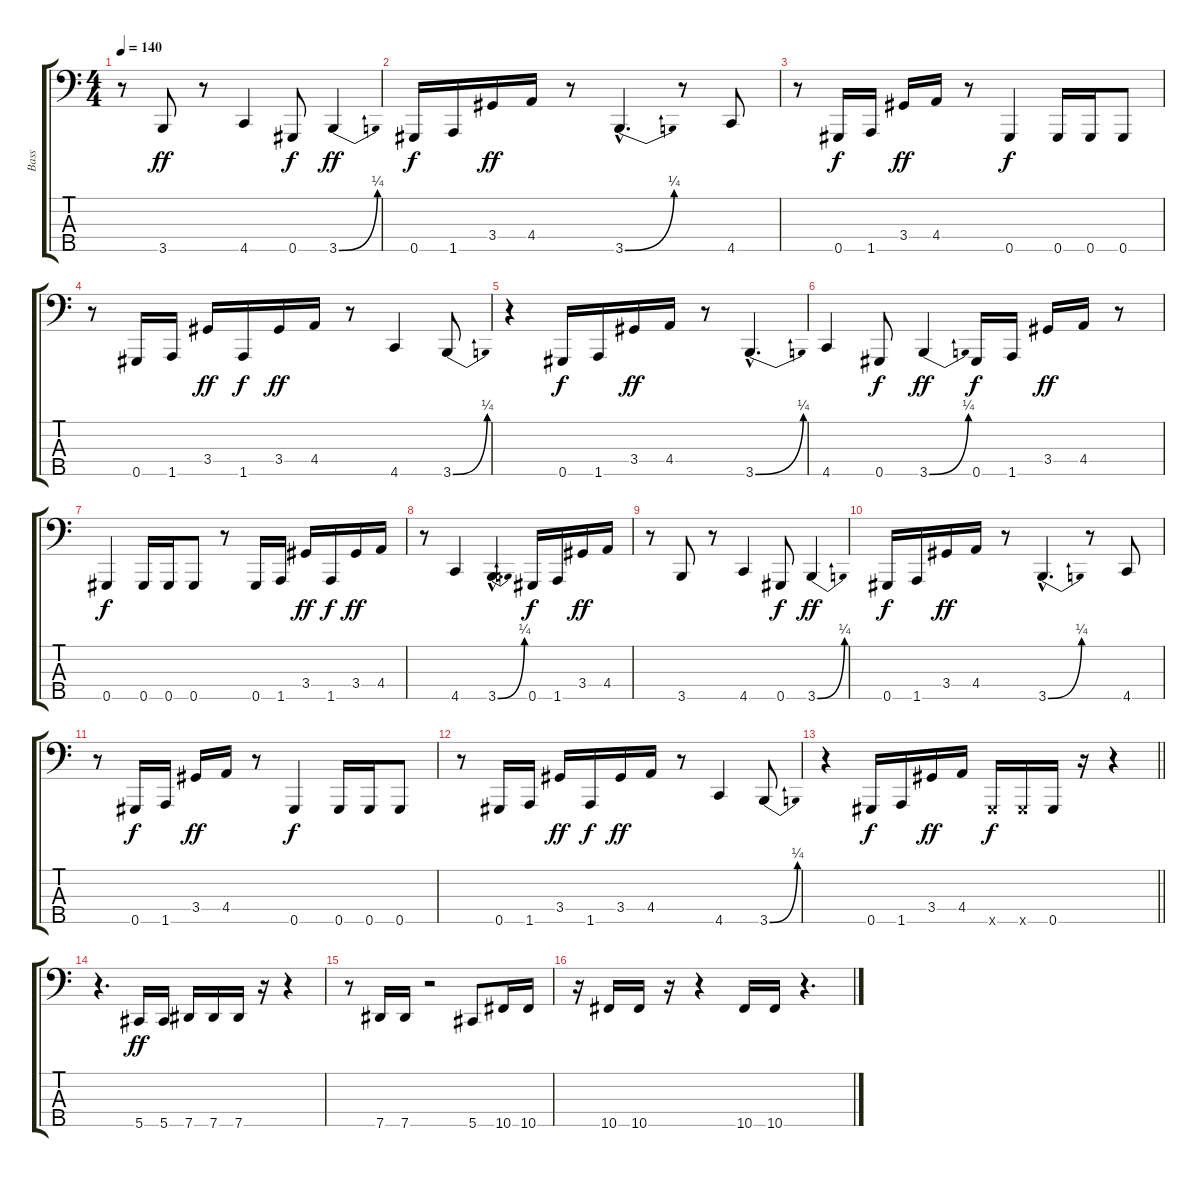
\track ("Bass" "Bass") {instrument electricbasspick}
\staff {score tabs}
\tuning (Ab2 Eb2 Bb1 F1 Ab0) {hide}
\ts (4 4)
\tempo 140
\clef f4
\ks c
r.8{dy ff} 3.5.8{instrument electricbasspick} r.8 4.5.4 0.5.8{dy f} 3.5{be (bend 0 0 60 1)}.4{dy ff} |
0.5.16{dy f} 1.5.16 3.4.16{dy ff instrument slapbass1} 4.4.16 r.8 3.5{be (bend 0 0 60 1) hac}.4{d instrument electricbasspick} r.8 4.5.8 |
r.8 0.5.16{dy f} 1.5.16 3.4.16{dy ff instrument slapbass1} 4.4.16 r.8 0.5.4{dy f instrument electricbasspick} 0.5.16 0.5.16 0.5.8 |
r.8 0.5.16 1.5.16 3.4.16{dy ff instrument slapbass1} 1.5.16{dy f instrument electricbasspick} 3.4.16{dy ff instrument slapbass1} 4.4.16 r.8 4.5.4{instrument electricbasspick} 3.5{be (bend 0 0 60 1)}.8 |
r.4 0.5.16{dy f} 1.5.16 3.4.16{dy ff instrument slapbass1} 4.4.16 r.8 3.5{be (bend 0 0 60 1) hac}.4{d instrument electricbasspick} |
4.5.4 0.5.8{dy f} 3.5{be (bend 0 0 60 1)}.4{dy ff} 0.5.16{dy f} 1.5.16 3.4.16{dy ff instrument slapbass1} 4.4.16 r.8 |
0.5.4{dy f instrument electricbasspick} 0.5.16 0.5.16 0.5.8 r.8 0.5.16 1.5.16 3.4.16{dy ff instrument slapbass1} 1.5.16{dy f instrument electricbasspick} 3.4.16{dy ff instrument slapbass1} 4.4.16 |
r.8 4.5.4{instrument electricbasspick} 3.5{be (bend 0 0 60 1) hac}.4{d} 0.5.16{dy f} 1.5.16 3.4.16{dy ff instrument slapbass1} 4.4.16 |
r.8 3.5.8{instrument electricbasspick} r.8 4.5.4 0.5.8{dy f} 3.5{be (bend 0 0 60 1)}.4{dy ff} |
0.5.16{dy f} 1.5.16 3.4.16{dy ff instrument slapbass1} 4.4.16 r.8 3.5{be (bend 0 0 60 1) hac}.4{d instrument electricbasspick} r.8 4.5.8 |
r.8 0.5.16{dy f} 1.5.16 3.4.16{dy ff instrument slapbass1} 4.4.16 r.8 0.5.4{dy f instrument electricbasspick} 0.5.16 0.5.16 0.5.8 |
r.8 0.5.16 1.5.16 3.4.16{dy ff instrument slapbass1} 1.5.16{dy f instrument electricbasspick} 3.4.16{dy ff instrument slapbass1} 4.4.16 r.8 4.5.4{instrument electricbasspick} 3.5{be (bend 0 0 60 1)}.8 |
\barLineRight lightlight
r.4 0.5.16{dy f} 1.5.16 3.4.16{dy ff instrument slapbass1} 4.4.16 0.5{x}.16{dy f instrument electricbasspick} 0.5{x}.16 0.5.16 r.16 r.4 |
\section ("" "")
r.4{d} 5.5.16{dy ff} 5.5.16 7.5.16 7.5.16 7.5.16 r.16 r.4 |
r.8 7.5.16 7.5.16 r.2 5.5.8 10.5.16 10.5.16 |
r.16 10.5.16 10.5.16 r.16 r.4 10.5.16 10.5.16 r.4{d}
